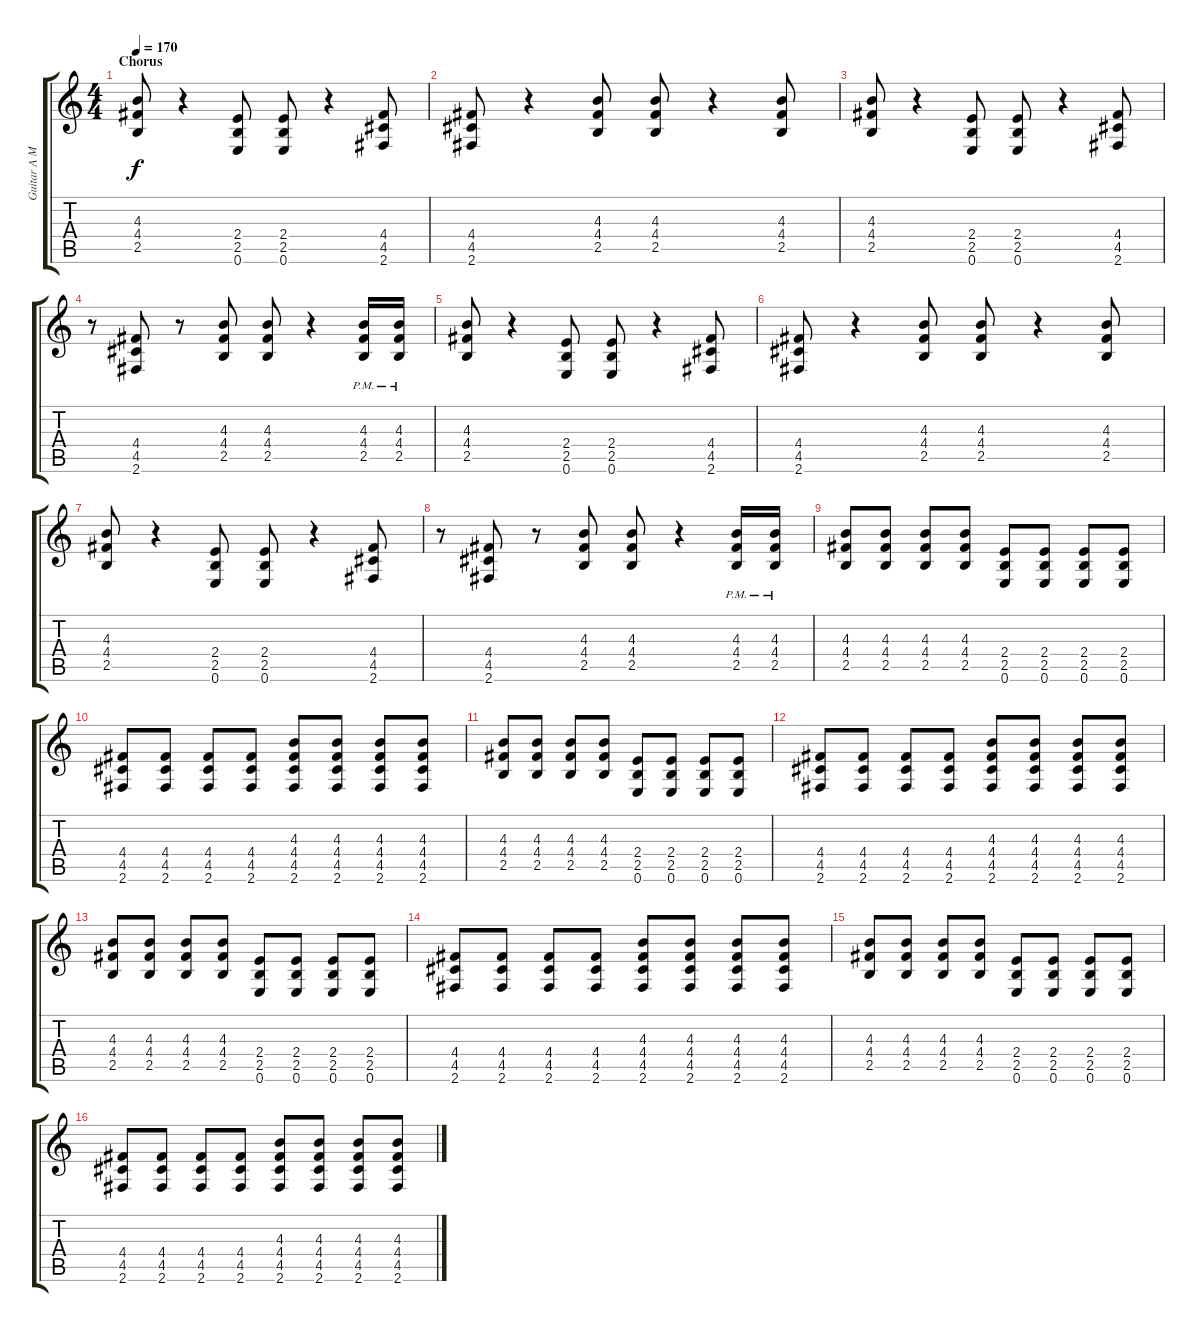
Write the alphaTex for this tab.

\track ("Guitar A Mathias Farm" "Guitar A M") {instrument distortionguitar}
\staff {score tabs}
\tuning (E4 B3 G3 D3 A2 E2) {hide}
\ts (4 4)
\section ("" "Chorus")
\tempo 170
\clef g2
\ks c
(4.3 4.4 2.5).8{dy f} r.4 (2.4 2.5 0.6).8 (2.4 2.5 0.6).8 r.4 (4.4 4.5 2.6).8 |
(4.4 4.5 2.6).8 r.4 (4.3 4.4 2.5).8 (4.3 4.4 2.5).8 r.4 (4.3 4.4 2.5).8 |
(4.3 4.4 2.5).8 r.4 (2.4 2.5 0.6).8 (2.4 2.5 0.6).8 r.4 (4.4 4.5 2.6).8 |
r.8 (4.4 4.5 2.6).8 r.8 (4.3 4.4 2.5).8 (4.3 4.4 2.5).8 r.4 (4.3{pm} 4.4{pm} 2.5{pm}).16 (4.3{pm} 4.4{pm} 2.5{pm}).16 |
(4.3 4.4 2.5).8 r.4 (2.4 2.5 0.6).8 (2.4 2.5 0.6).8 r.4 (4.4 4.5 2.6).8 |
(4.4 4.5 2.6).8 r.4 (4.3 4.4 2.5).8 (4.3 4.4 2.5).8 r.4 (4.3 4.4 2.5).8 |
(4.3 4.4 2.5).8 r.4 (2.4 2.5 0.6).8 (2.4 2.5 0.6).8 r.4 (4.4 4.5 2.6).8 |
r.8 (4.4 4.5 2.6).8 r.8 (4.3 4.4 2.5).8 (4.3 4.4 2.5).8 r.4 (4.3{pm} 4.4{pm} 2.5{pm}).16 (4.3{pm} 4.4{pm} 2.5{pm}).16 |
(4.3 4.4 2.5).8 (4.3 4.4 2.5).8 (4.3 4.4 2.5).8 (4.3 4.4 2.5).8 (2.4 2.5 0.6).8 (2.4 2.5 0.6).8 (2.4 2.5 0.6).8 (2.4 2.5 0.6).8 |
(4.4 4.5 2.6).8 (4.4 4.5 2.6).8 (4.4 4.5 2.6).8 (4.4 4.5 2.6).8 (4.3 4.4 4.5 2.6).8 (4.3 4.4 4.5 2.6).8 (4.3 4.4 4.5 2.6).8 (4.3 4.4 4.5 2.6).8 |
(4.3 4.4 2.5).8 (4.3 4.4 2.5).8 (4.3 4.4 2.5).8 (4.3 4.4 2.5).8 (2.4 2.5 0.6).8 (2.4 2.5 0.6).8 (2.4 2.5 0.6).8 (2.4 2.5 0.6).8 |
(4.4 4.5 2.6).8 (4.4 4.5 2.6).8 (4.4 4.5 2.6).8 (4.4 4.5 2.6).8 (4.3 4.4 4.5 2.6).8 (4.3 4.4 4.5 2.6).8 (4.3 4.4 4.5 2.6).8 (4.3 4.4 4.5 2.6).8 |
(4.3 4.4 2.5).8 (4.3 4.4 2.5).8 (4.3 4.4 2.5).8 (4.3 4.4 2.5).8 (2.4 2.5 0.6).8 (2.4 2.5 0.6).8 (2.4 2.5 0.6).8 (2.4 2.5 0.6).8 |
(4.4 4.5 2.6).8 (4.4 4.5 2.6).8 (4.4 4.5 2.6).8 (4.4 4.5 2.6).8 (4.3 4.4 4.5 2.6).8 (4.3 4.4 4.5 2.6).8 (4.3 4.4 4.5 2.6).8 (4.3 4.4 4.5 2.6).8 |
(4.3 4.4 2.5).8 (4.3 4.4 2.5).8 (4.3 4.4 2.5).8 (4.3 4.4 2.5).8 (2.4 2.5 0.6).8 (2.4 2.5 0.6).8 (2.4 2.5 0.6).8 (2.4 2.5 0.6).8 |
(4.4 4.5 2.6).8 (4.4 4.5 2.6).8 (4.4 4.5 2.6).8 (4.4 4.5 2.6).8 (4.3 4.4 4.5 2.6).8 (4.3 4.4 4.5 2.6).8 (4.3 4.4 4.5 2.6).8 (4.3 4.4 4.5 2.6).8
